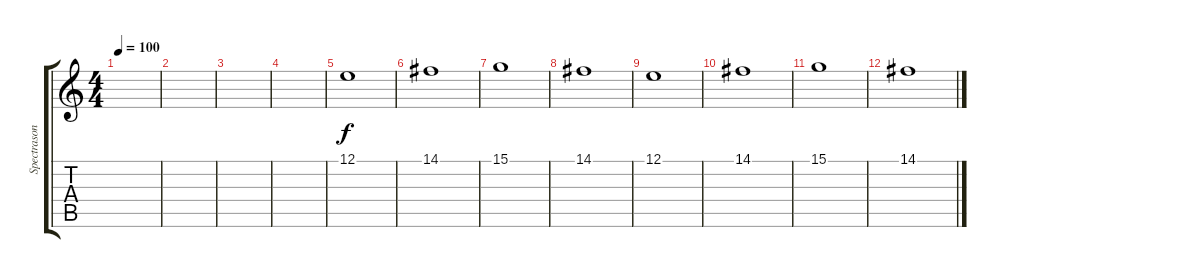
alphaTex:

\track ("Spectrasonics Omnisphere" "Spectrason") {instrument synthstrings2}
\staff {score tabs}
\tuning (E4 B3 G3 D3 A2 E2) {hide}
\ts (4 4)
\tempo 100
\clef g2
\ks c
|
|
|
|
12.1.1{volume 14} |
14.1.1 |
15.1.1 |
14.1.1 |
12.1.1 |
14.1.1 |
15.1.1 |
14.1.1
